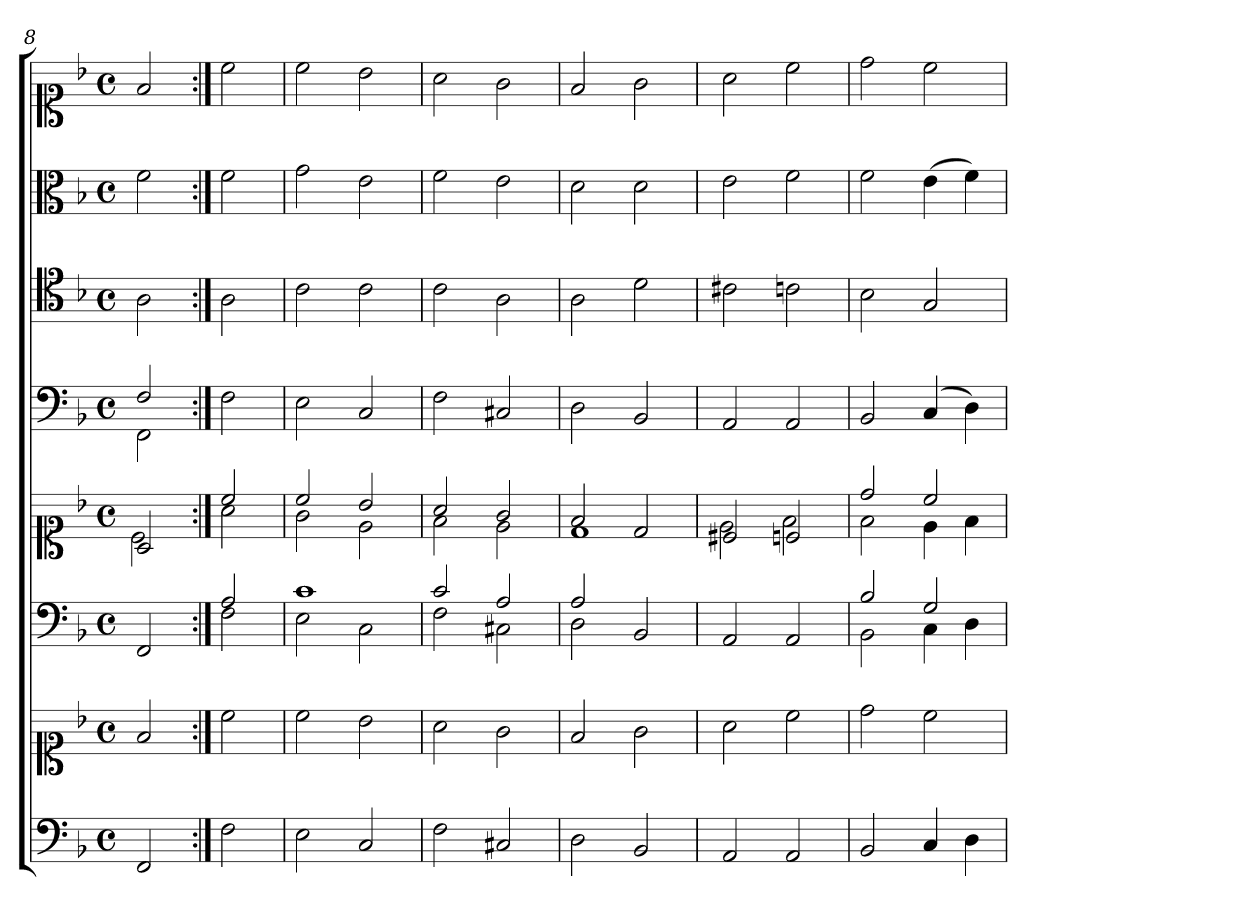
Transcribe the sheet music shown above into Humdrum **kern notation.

**kern	**kern	**kern	**kern	**kern	**kern	**kern	**kern
*part6	*part6	*part5	*part5	*part4	*part3	*part2	*part1
*staff8	*staff7	*staff6	*staff5	*staff4	*staff3	*staff2	*staff1
*clefF4	*clefC1	*clefF4	*clefC1	*clefF4	*clefC4	*clefC3	*clefC1
*k[b-]	*k[b-]	*k[b-]	*k[b-]	*k[b-]	*k[b-]	*k[b-]	*k[b-]
*F:	*F:	*F:	*F:	*F:	*F:	*F:	*F:
*M4/4	*M4/4	*M4/4	*M4/4	*M4/4	*M4/4	*M4/4	*M4/4
*met(c)	*met(c)	*met(c)	*met(c)	*met(c)	*met(c)	*met(c)	*met(c)
=8	=8	=8	=8	=8	=8	=8	=8
*	*	*	*^	*^	*	*	*
2FF	2f	2FF	2A	2c	2F	2FF	2A	2f	2f
*	*	*	*	*	*v	*v	*	*	*
=9:|!	=9:|!	=9:|!	=9:|!	=9:|!	=9:|!	=9:|!	=9:|!	=9:|!
*	*	*^	*	*	*	*	*	*
2F	2cc	2A	2F	2cc	2a	2F	2A	2f	2cc
=10	=10	=10	=10	=10	=10	=10	=10	=10	=10
2E	2cc	1c	2E	2cc	2g	2E	2c	2g	2cc
2C	2b-	.	2C	2b-	2e	2C	2c	2e	2b-
=11	=11	=11	=11	=11	=11	=11	=11	=11	=11
2F	2a	2c	2F	2a	2f	2F	2c	2f	2a
2C#X	2g	2A	2C#X	2g	2e	2C#X	2A	2e	2g
=12	=12	=12	=12	=12	=12	=12	=12	=12	=12
2D	2f	2A	2D	2f	1d	2D	2A	2d	2f
2BB-	2g	2ryy	2BB-	2d	.	2BB-	2d	2d	2g
*	*	*v	*v	*	*	*	*	*	*
=13	=13	=13	=13	=13	=13	=13	=13	=13
2AA	2a	2AA	2c#X	2e	2AA	2c#X	2e	2a
2AA	2cc	2AA	2cn	2f	2AA	2cn	2f	2cc
=14	=14	=14	=14	=14	=14	=14	=14	=14
*	*	*^	*	*	*	*	*	*
2BB-	2dd	2B-	2BB-	2dd	2f	2BB-	2B-	2f	2dd
4C	2cc	2G	4C	2cc	4e	(4C	2G	(4e	2cc
4D	.	.	4D	.	4f	4D)	.	4f)	.
*	*	*v	*v	*	*	*	*	*	*
*	*	*	*v	*v	*	*	*	*
=	=	=	=	=	=	=	=
*-	*-	*-	*-	*-	*-	*-	*-
